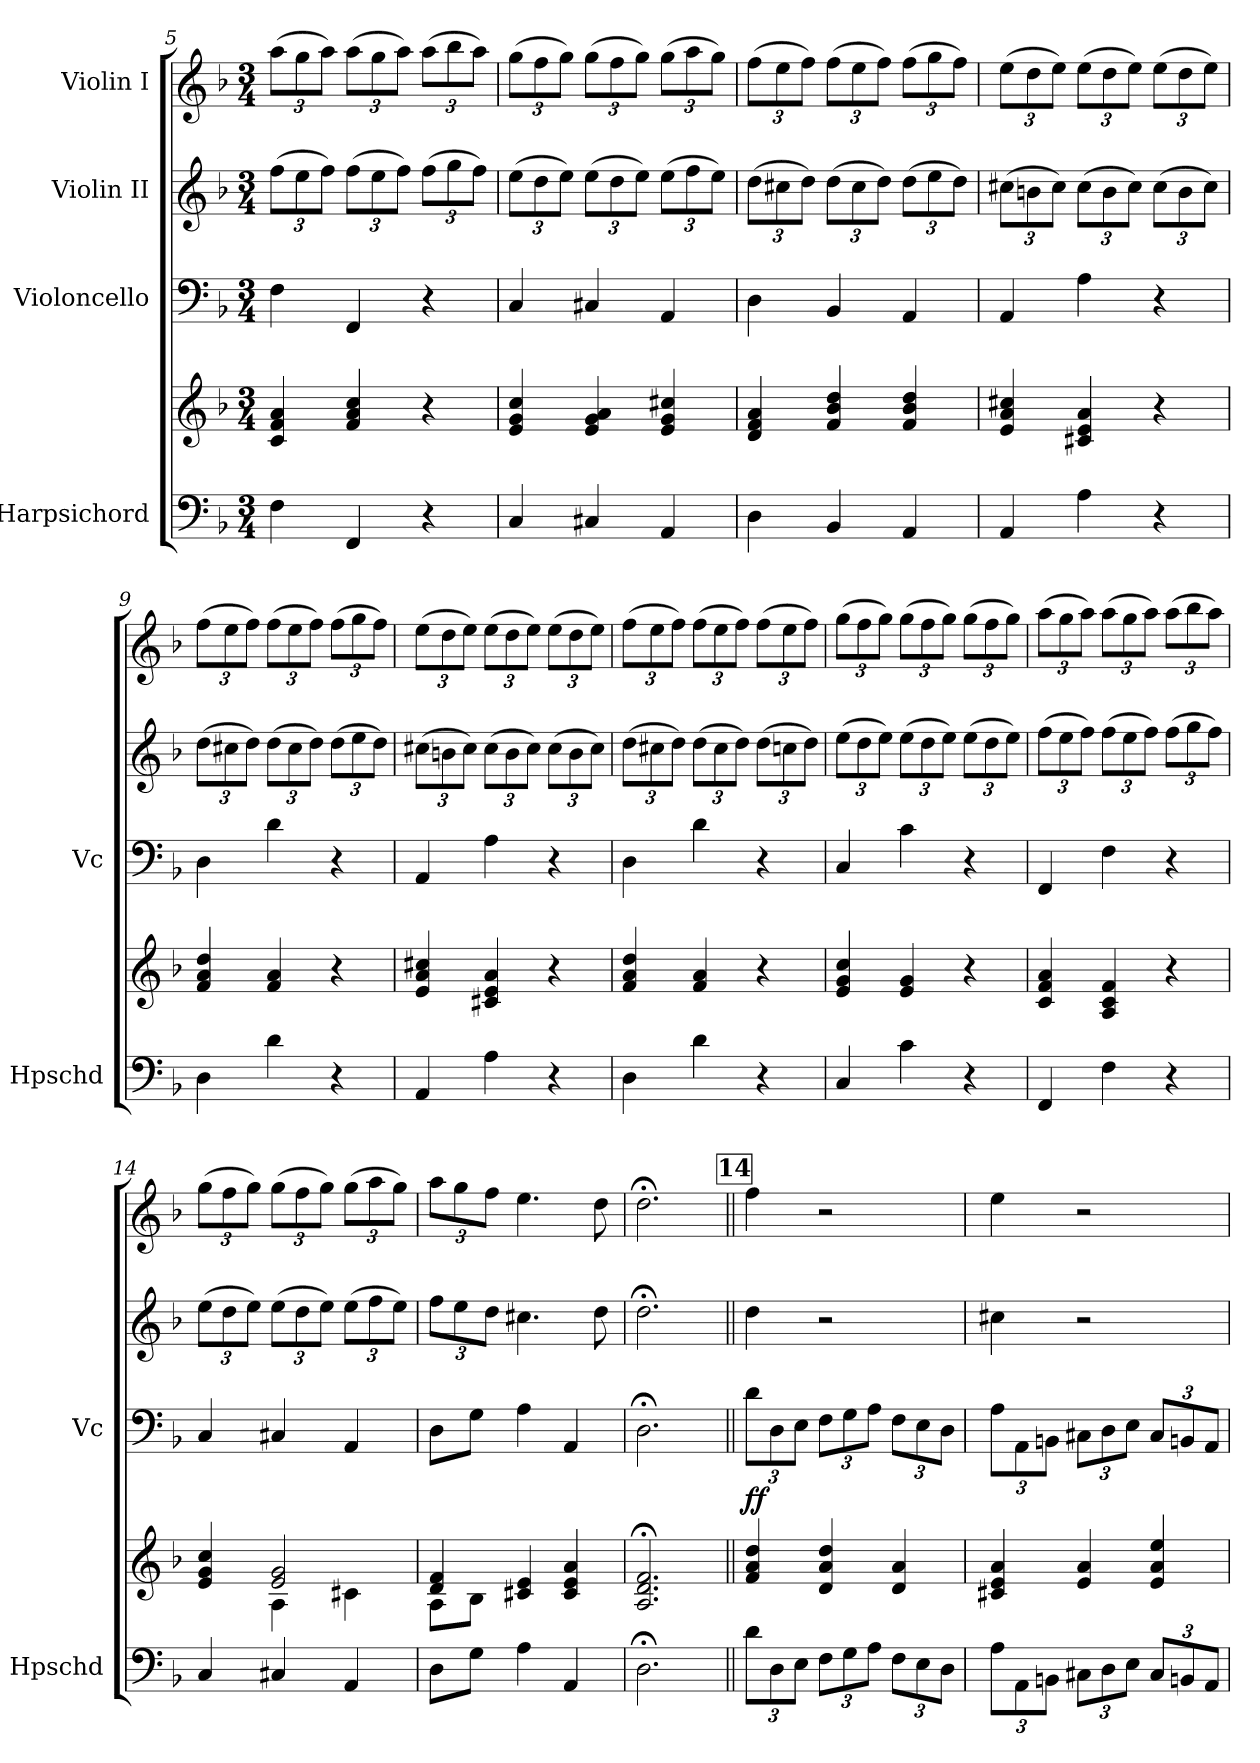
**kern	**kern	**kern	**dynam	**kern	**kern
*part4	*part4	*part3	*part3	*part2	*part1
*staff5	*staff4	*staff3	*staff3	*staff2	*staff1
*I"Harpsichord	*	*I"Violoncello	*	*I"Violin II	*I"Violin I
*I'Hpschd	*	*I'Vc	*	*	*
*clefF4	*clefG2	*clefF4	*	*clefG2	*clefG2
*k[b-]	*k[b-]	*k[b-]	*	*k[b-]	*k[b-]
*M3/4	*M3/4	*M3/4	*	*M3/4	*M3/4
*	*	*	*	*Xbrackettup	*Xbrackettup
=5	=5	=5	=5	=5	=5
4F\	4c/ 4f/ 4a/	4F\	.	(>12ff\L	(>12aa\L
.	.	.	.	12ee\	12gg\
.	.	.	.	12ff\J)	12aa\J)
4FF/	4f/ 4a/ 4cc/	4FF/	.	(>12ff\L	(>12aa\L
.	.	.	.	12ee\	12gg\
.	.	.	.	12ff\J)	12aa\J)
4r	4r	4r	.	(>12ff\L	(>12aa\L
.	.	.	.	12gg\	12bb-\
.	.	.	.	12ff\J)	12aa\J)
!!LO:LB:g=z
=6	=6	=6	=6	=6	=6
4C/	4e/ 4g/ 4cc/	4C/	.	(>12ee\L	(>12gg\L
.	.	.	.	12dd\	12ff\
.	.	.	.	12ee\J)	12gg\J)
4C#X/	4e/ 4g/ 4a/	4C#X/	.	(>12ee\L	(>12gg\L
.	.	.	.	12dd\	12ff\
.	.	.	.	12ee\J)	12gg\J)
4AA/	4e/ 4g/ 4cc#X/	4AA/	.	(>12ee\L	(>12gg\L
.	.	.	.	12ff\	12aa\
.	.	.	.	12ee\J)	12gg\J)
=7	=7	=7	=7	=7	=7
4D\	4d/ 4f/ 4a/	4D\	.	(>12dd\L	(>12ff\L
.	.	.	.	12cc#X\	12ee\
.	.	.	.	12dd\J)	12ff\J)
4BB-/	4f/ 4b-/ 4dd/	4BB-/	.	(>12dd\L	(>12ff\L
.	.	.	.	12cc#\	12ee\
.	.	.	.	12dd\J)	12ff\J)
4AA/	4f/ 4b-/ 4dd/	4AA/	.	(>12dd\L	(>12ff\L
.	.	.	.	12ee\	12gg\
.	.	.	.	12dd\J)	12ff\J)
=8	=8	=8	=8	=8	=8
4AA/	4e/ 4a/ 4cc#X/	4AA/	.	(>12cc#X\L	(>12ee\L
.	.	.	.	12bn\	12dd\
.	.	.	.	12cc#\J)	12ee\J)
4A\	4c#X/ 4e/ 4a/	4A\	.	(>12cc#\L	(>12ee\L
.	.	.	.	12b\	12dd\
.	.	.	.	12cc#\J)	12ee\J)
4r	4r	4r	.	(>12cc#\L	(>12ee\L
.	.	.	.	12b\	12dd\
.	.	.	.	12cc#\J)	12ee\J)
=9	=9	=9	=9	=9	=9
4D\	4f/ 4a/ 4dd/	4D\	.	(>12dd\L	(>12ff\L
.	.	.	.	12cc#X\	12ee\
.	.	.	.	12dd\J)	12ff\J)
4d\	4f/ 4a/	4d\	.	(>12dd\L	(>12ff\L
.	.	.	.	12cc#\	12ee\
.	.	.	.	12dd\J)	12ff\J)
4r	4r	4r	.	(>12dd\L	(>12ff\L
.	.	.	.	12ee\	12gg\
.	.	.	.	12dd\J)	12ff\J)
=10	=10	=10	=10	=10	=10
4AA/	4e/ 4a/ 4cc#X/	4AA/	.	(>12cc#X\L	(>12ee\L
.	.	.	.	12bn\	12dd\
.	.	.	.	12cc#\J)	12ee\J)
4A\	4c#X/ 4e/ 4a/	4A\	.	(>12cc#\L	(>12ee\L
.	.	.	.	12b\	12dd\
.	.	.	.	12cc#\J)	12ee\J)
4r	4r	4r	.	(>12cc#\L	(>12ee\L
.	.	.	.	12b\	12dd\
.	.	.	.	12cc#\J)	12ee\J)
!!LO:PB:g=z
=11	=11	=11	=11	=11	=11
4D\	4f/ 4a/ 4dd/	4D\	.	(>12dd\L	(>12ff\L
.	.	.	.	12cc#X\	12ee\
.	.	.	.	12dd\J)	12ff\J)
4d\	4f/ 4a/	4d\	.	(>12dd\L	(>12ff\L
.	.	.	.	12cc#\	12ee\
.	.	.	.	12dd\J)	12ff\J)
4r	4r	4r	.	(>12dd\L	(>12ff\L
.	.	.	.	12ccn\	12ee\
.	.	.	.	12dd\J)	12ff\J)
=12	=12	=12	=12	=12	=12
4C/	4e/ 4g/ 4cc/	4C/	.	(>12ee\L	(>12gg\L
.	.	.	.	12dd\	12ff\
.	.	.	.	12ee\J)	12gg\J)
4c\	4e/ 4g/	4c\	.	(>12ee\L	(>12gg\L
.	.	.	.	12dd\	12ff\
.	.	.	.	12ee\J)	12gg\J)
4r	4r	4r	.	(>12ee\L	(>12gg\L
.	.	.	.	12dd\	12ff\
.	.	.	.	12ee\J)	12gg\J)
=13	=13	=13	=13	=13	=13
4FF/	4c/ 4f/ 4a/	4FF/	.	(>12ff\L	(>12aa\L
.	.	.	.	12ee\	12gg\
.	.	.	.	12ff\J)	12aa\J)
4F\	4A/ 4c/ 4f/	4F\	.	(>12ff\L	(>12aa\L
.	.	.	.	12ee\	12gg\
.	.	.	.	12ff\J)	12aa\J)
4r	4r	4r	.	(>12ff\L	(>12aa\L
.	.	.	.	12gg\	12bb-\
.	.	.	.	12ff\J)	12aa\J)
=14	=14	=14	=14	=14	=14
*	*^	*	*	*	*
4C/	4e/ 4g/ 4cc/	4ryy	4C/	.	(>12ee\L	(>12gg\L
.	.	.	.	.	12dd\	12ff\
.	.	.	.	.	12ee\J)	12gg\J)
4C#X/	2e/ 2g/	4A\	4C#X/	.	(>12ee\L	(>12gg\L
.	.	.	.	.	12dd\	12ff\
.	.	.	.	.	12ee\J)	12gg\J)
4AA/	.	4c#X\	4AA/	.	(>12ee\L	(>12gg\L
.	.	.	.	.	12ff\	12aa\
.	.	.	.	.	12ee\J)	12gg\J)
=15	=15	=15	=15	=15	=15	=15
8D\L	4d/ 4f/	8A\L	8D\L	.	12ff\L	12aa\L
.	.	.	.	.	12ee\	12gg\
8G\J	.	8B-\J	8G\J	.	.	.
.	.	.	.	.	12dd\J	12ff\J
4A\	4c#X/ 4e/	2ryy	4A\	.	4.cc#X\	4.ee\
4AA/	4c#/ 4e/ 4a/	.	4AA/	.	.	.
.	.	.	.	.	8dd\	8dd\
*	*v	*v	*	*	*	*
=16	=16	=16	=16	=16	=16
2.D;<\	2.A/;< 2.d/;< 2.f/;<	2.D;<\	.	2.dd;<\	2.dd;<\
!!LO:LB:g=z
!!LO:REH:place=s1:a:B:fs=14:t=14
=17||	=17||	=17||	=17||	=17||	=17||
*Xbrackettup	*	*Xbrackettup	*	*	*
!	!	!	!LO:DY:b	!	!
12d\L	4f/ 4a/ 4dd/	12d\L	ff	4dd\	4ff\
12D\	.	12D\	.	.	.
12E\J	.	12E\J	.	.	.
12F\L	4d/ 4a/ 4dd/	12F\L	.	2r	2r
12G\	.	12G\	.	.	.
12A\J	.	12A\J	.	.	.
12F\L	4d/ 4a/	12F\L	.	.	.
12E\	.	12E\	.	.	.
12D\J	.	12D\J	.	.	.
=18	=18	=18	=18	=18	=18
12A\L	4c#X/ 4e/ 4a/	12A\L	.	4cc#X\	4ee\
12AA\	.	12AA\	.	.	.
12BBn\J	.	12BBn\J	.	.	.
12C#X\L	4e/ 4a/	12C#X\L	.	2r	2r
12D\	.	12D\	.	.	.
12E\J	.	12E\J	.	.	.
12C#/L	4e/ 4a/ 4ee/	12C#/L	.	.	.
12BBn/	.	12BBn/	.	.	.
12AA/J	.	12AA/J	.	.	.
=	=	=	=	=	=
*-	*-	*-	*-	*-	*-
